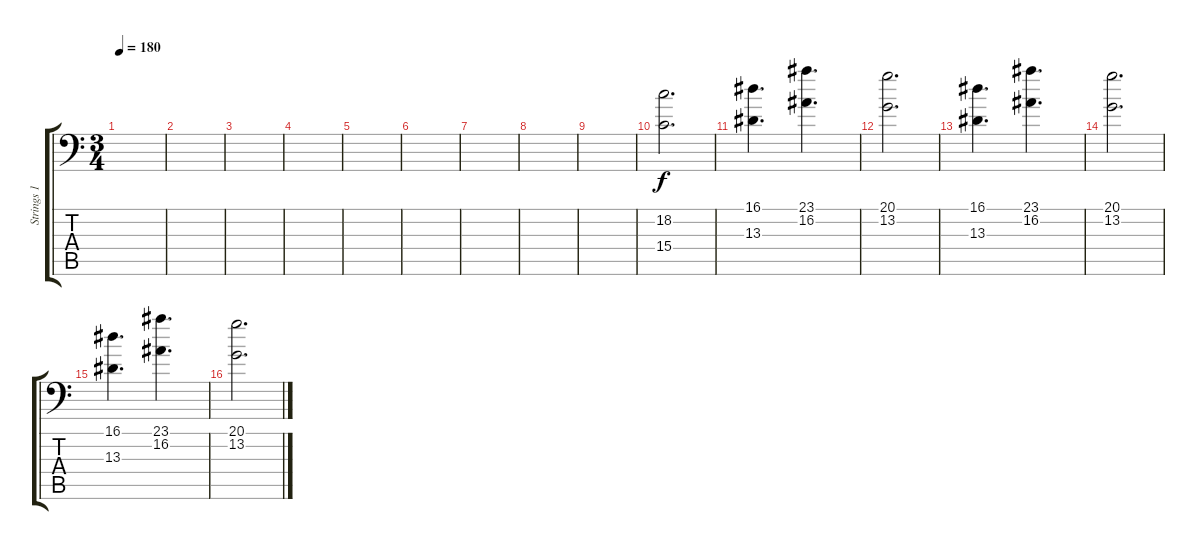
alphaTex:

\track ("Strings 1" "Strings 1") {instrument stringensemble1}
\staff {score tabs}
\tuning (B3 Gb3 D3 A2 E2 A1) {hide}
\ts (3 4)
\tempo 180
\clef f4
\ks c
|
|
|
|
|
|
|
|
|
(18.2 15.4).2{d} |
(16.1 13.3).4{d} (23.1 16.2).4{d} |
(20.1 13.2).2{d} |
(16.1 13.3).4{d} (23.1 16.2).4{d} |
(20.1 13.2).2{d} |
(16.1 13.3).4{d} (23.1 16.2).4{d} |
(20.1 13.2).2{d}
